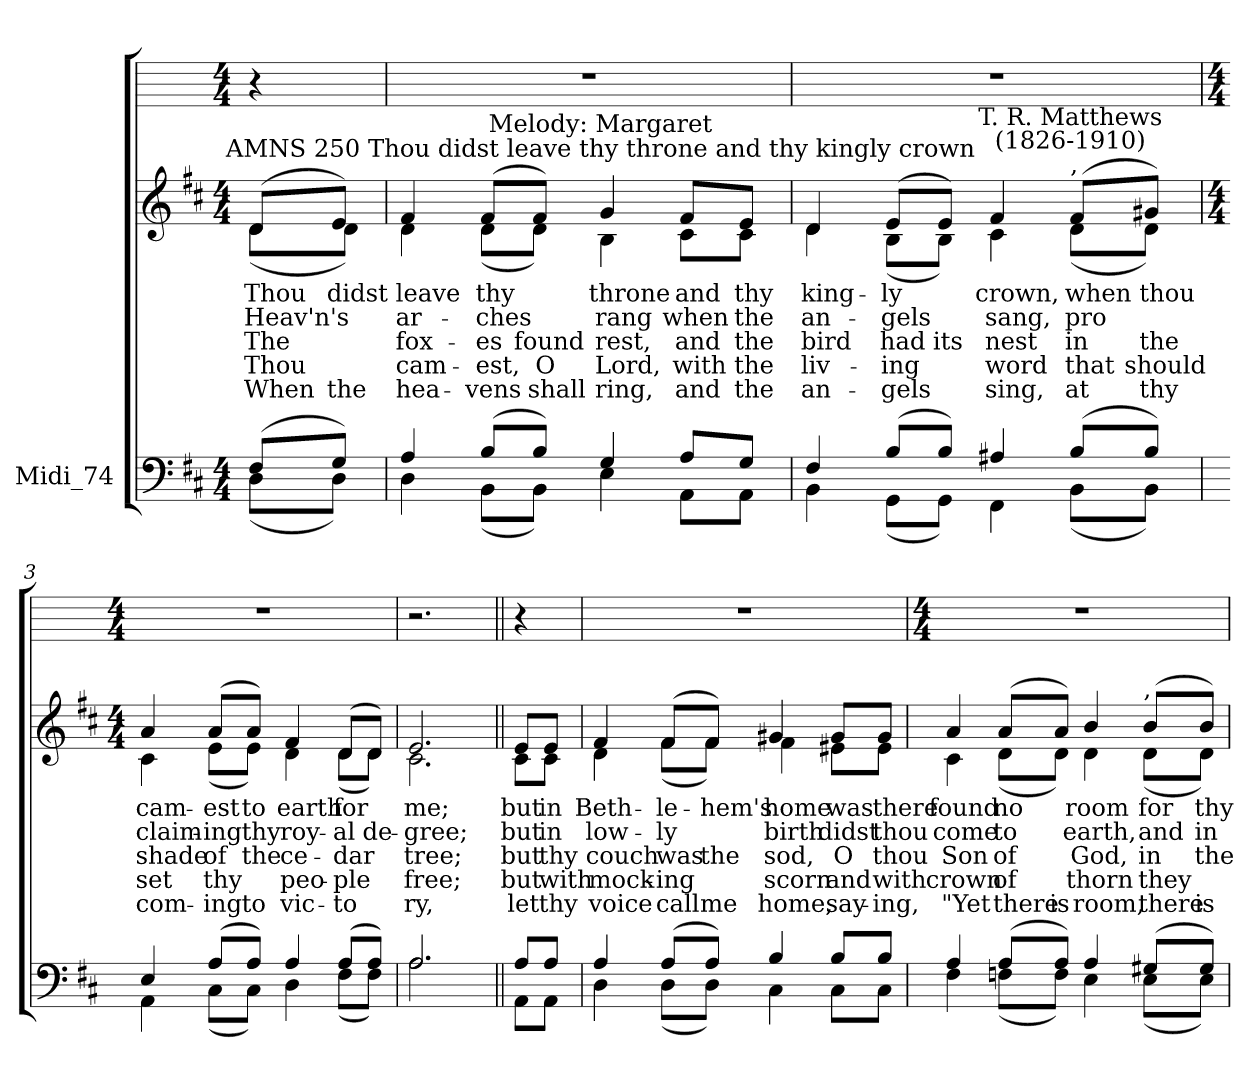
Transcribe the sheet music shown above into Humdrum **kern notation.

**kern	**kern	**text	**text	**text	**text	**text	**kern
*part3	*part2	*part2	*part2	*part2	*part2	*part2	*part1
*staff3	*staff2	*staff2	*staff2	*staff2	*staff2	*staff2	*staff1
*I"Midi_74	*	*	*	*	*	*	*
*clefF4	*clefG2	*	*	*	*	*	*
*k[f#c#]	*k[f#c#]	*	*	*	*	*	*
*D:	*D:	*	*	*	*	*	*
*M4/4	*M4/4	*	*	*	*	*	*M4/4
=	=	=	=	=	=	=	=
*^	*	*	*	*	*	*	*
!	!	!LO:TX:a:cj:t=Emily Elliott\n(1836-1897)	!	!	!	!	!	!
!	!	!	!LO:LY:b	!LO:LY:b	!LO:LY:b	!LO:LY:b	!LO:LY:b	!
*	*	*^	*	*	*	*	*	*
(>8F#/L	(<8D\L	(>8d/L	(<8d\L	Thou	Heav'n's	The	Thou	When	4r
!	!	!	!	!LO:LY:b	!	!	!	!LO:LY:b	!
8G/J)	8D\J)	8e/J)	8d\J)	didst	.	.	.	the	.
=1	=1	=1	=1	=1	=1	=1	=1	=1	=1
!	!	!	!	!LO:LY:b	!LO:LY:b	!LO:LY:b	!LO:LY:b	!LO:LY:b	!
4A/	4D\	4f#/	4d\	leave	ar-	-fox-	-cam-	-hea-	1r
!	!	!	!	!LO:LY:b	!LO:LY:b	!LO:LY:b	!LO:LY:b	!LO:LY:b	!
(>8B/L	(<8BB\L	(>8f#/L	(<8d\L	-thy	ches	es	est,	vens	.
!	!	!	!	!	!	!LO:LY:b	!LO:LY:b	!LO:LY:b	!
8B/J)	8BB\J)	8f#/J)	8d\J)	.	.	found	O	shall	.
!	!	!LO:TX:a:cj:t=AMNS 250 Thou didst leave thy throne and thy kingly crown	!	!	!	!	!	!	!
!	!	!LO:TX:a:cj:t=Melody&colon; Margaret	!	!	!	!	!	!	!
!	!	!	!	!LO:LY:b	!LO:LY:b	!LO:LY:b	!LO:LY:b	!LO:LY:b	!
4G/	4E\	4g/	4B\	throne	rang	rest,	Lord,	ring,	.
!	!	!	!	!LO:LY:b	!LO:LY:b	!LO:LY:b	!LO:LY:b	!LO:LY:b	!
8A/L	8AA\L	8f#/L	8c#\L	and	when	and	with	and	.
!	!	!	!	!LO:LY:b	!LO:LY:b	!LO:LY:b	!LO:LY:b	!LO:LY:b	!
8G/J	8AA\J	8e/J	8c#\J	thy	the	the	the	the	.
=2	=2	=2	=2	=2	=2	=2	=2	=2	=2
!	!	!	!	!LO:LY:b	!LO:LY:b	!LO:LY:b	!LO:LY:b	!LO:LY:b	!
4F#/	4BB\	4d/	4d\	king-	-an-	-bird	liv-	-an-	1r
!	!	!	!	!LO:LY:b	!LO:LY:b	!LO:LY:b	!LO:LY:b	!LO:LY:b	!
(>8B/L	(<8GG\L	(>8e/L	(<8B\L	-ly	gels	had	ing	gels	.
!	!	!	!	!	!	!LO:LY:b	!	!	!
8B/J)	8GG\J)	8e/J)	8B\J)	.	.	its	.	.	.
!	!	!	!	!LO:LY:b	!LO:LY:b	!LO:LY:b	!LO:LY:b	!LO:LY:b	!
4A#X/	4FF#\	4f#/	4c#\	crown,	sang,	nest	word	sing,	.
!	!	!LO:TX:a:t=,	!	!	!	!	!	!	!
!	!	!LO:TX:a:cj:t=T. R. Matthews\n(1826-1910)	!	!	!	!	!	!	!
!	!	!	!	!LO:LY:b	!LO:LY:b	!LO:LY:b	!LO:LY:b	!LO:LY:b	!
(>8B/L	(<8BB\L	(>8f#/L	(<8d\L	when	pro	in	that	at	.
!	!	!	!	!LO:LY:b	!	!LO:LY:b	!LO:LY:b	!LO:LY:b	!
8B/J)	8BB\J)	8g#X/J)	8d\J)	thou	.	the	should	thy	.
!!LO:LB:g=z
=3	=3	=3	=3	=3	=3	=3	=3	=3	=3
*	*	*M4/4	*	*	*	*	*	*	*M4/4
!	!	!	!	!LO:LY:b	!LO:LY:b	!LO:LY:b	!LO:LY:b	!LO:LY:b	!
4E/	4AA\	4a/	4c#\	cam-	-claim-	-shade	set	com-	1r
!	!	!	!	!LO:LY:b	!LO:LY:b	!LO:LY:b	!LO:LY:b	!LO:LY:b	!
(>8A/L	(<8C#\L	(>8a/L	(<8e\L	-est	ing	of	thy	ing	.
!	!	!	!	!LO:LY:b	!LO:LY:b	!LO:LY:b	!	!LO:LY:b	!
8A/J)	8C#\J)	8a/J)	8e\J)	to	thy	the	.	to	.
!	!	!	!	!LO:LY:b	!LO:LY:b	!LO:LY:b	!LO:LY:b	!LO:LY:b	!
4A/	4D\	4f#/	4d\	earth	roy-	-ce-	-peo-	-vic-	.
!	!	!	!	!LO:LY:b	!LO:LY:b	!LO:LY:b	!LO:LY:b	!LO:LY:b	!
(>8A/L	(<8F#\L	(>8d/L	(<8d\L	-for	al	dar	ple	to	.
!	!	!	!	!	!LO:LY:b	!	!	!	!
8A/J)	8F#\J)	8d/J)	8d\J)	.	de-	.	.	.	.
=4	=4	=4	=4	=4	=4	=4	=4	=4	=4
!	!	!	!	!LO:LY:b	!LO:LY:b	!LO:LY:b	!LO:LY:b	!LO:LY:b	!
2.A/	2.A\	2.e/	2.c#\	-me;	gree;	tree;	free;	ry,	2.r
=5||	=5||	=5||	=5||	=5||	=5||	=5||	=5||	=5||	=5||
!	!	!	!	!LO:LY:b	!LO:LY:b	!LO:LY:b	!LO:LY:b	!LO:LY:b	!
8A/L	8AA\L	8e/L	8c#\L	but	but	but	but	let	4r
!	!	!	!	!LO:LY:b	!LO:LY:b	!LO:LY:b	!LO:LY:b	!LO:LY:b	!
8A/J	8AA\J	8e/J	8c#\J	in	in	thy	with	thy	.
=6	=6	=6	=6	=6	=6	=6	=6	=6	=6
!	!	!	!	!LO:LY:b	!LO:LY:b	!LO:LY:b	!LO:LY:b	!LO:LY:b	!
4A/	4D\	4f#/	4d\	Beth-	-low-	-couch	mock-	-voice	1r
!	!	!	!	!LO:LY:b	!LO:LY:b	!LO:LY:b	!LO:LY:b	!LO:LY:b	!
(>8A/L	(<8D\L	(>8f#/L	(<8f#\L	le-	-ly	was	ing	call	.
!	!	!	!	!LO:LY:b	!	!LO:LY:b	!	!LO:LY:b	!
8A/J)	8D\J)	8f#/J)	8f#\J)	hem's	.	the	.	me	.
!	!	!	!	!LO:LY:b	!LO:LY:b	!LO:LY:b	!LO:LY:b	!LO:LY:b	!
4B/	4C#\	4g#X/	4f#\	home	birth	sod,	scorn	home,	.
!	!	!	!	!LO:LY:b	!LO:LY:b	!LO:LY:b	!LO:LY:b	!LO:LY:b	!
8B/L	8C#\L	8g#/L	8e#X\L	was	didst	O	and	say-	.
!	!	!	!	!LO:LY:b	!LO:LY:b	!LO:LY:b	!LO:LY:b	!LO:LY:b	!
8B/J	8C#\J	8g#/J	8e#\J	-there	thou	thou	with	ing,	.
!!LO:LB:g=z
=7	=7	=7	=7	=7	=7	=7	=7	=7	=7
*	*	*	*	*	*	*	*	*	*M4/4
!	!	!	!	!LO:LY:b	!LO:LY:b	!LO:LY:b	!LO:LY:b	!LO:LY:b	!
4A/	4F#\	4a/	4c#\	found	come	Son	crown	"Yet	1r
!	!	!	!	!LO:LY:b	!LO:LY:b	!LO:LY:b	!LO:LY:b	!LO:LY:b	!
(>8A/L	(<8Fn\L	(>8a/L	(<8d\L	no	to	of	of	there	.
!	!	!	!	!	!	!	!	!LO:LY:b	!
8A/J)	8F\J)	8a/J)	8d\J)	.	.	.	.	is	.
!	!	!	!	!LO:LY:b	!LO:LY:b	!LO:LY:b	!LO:LY:b	!LO:LY:b	!
4A/	4E\	4b/	4d\	room	earth,	God,	thorn	room,	.
!	!	!LO:TX:a:t=,	!	!	!	!	!	!	!
!	!	!	!	!LO:LY:b	!LO:LY:b	!LO:LY:b	!LO:LY:b	!LO:LY:b	!
(>8G#X/L	(<8E\L	(>8b/L	(<8d\L	for	and	in	they	there	.
!	!	!	!	!LO:LY:b	!LO:LY:b	!LO:LY:b	!	!LO:LY:b	!
8G#/J)	8E\J)	8b/J)	8d\J)	thy	in	the	.	is	.
*v	*v	*	*	*	*	*	*	*	*
*	*v	*v	*	*	*	*	*	*
=	=	=	=	=	=	=	=
*-	*-	*-	*-	*-	*-	*-	*-
